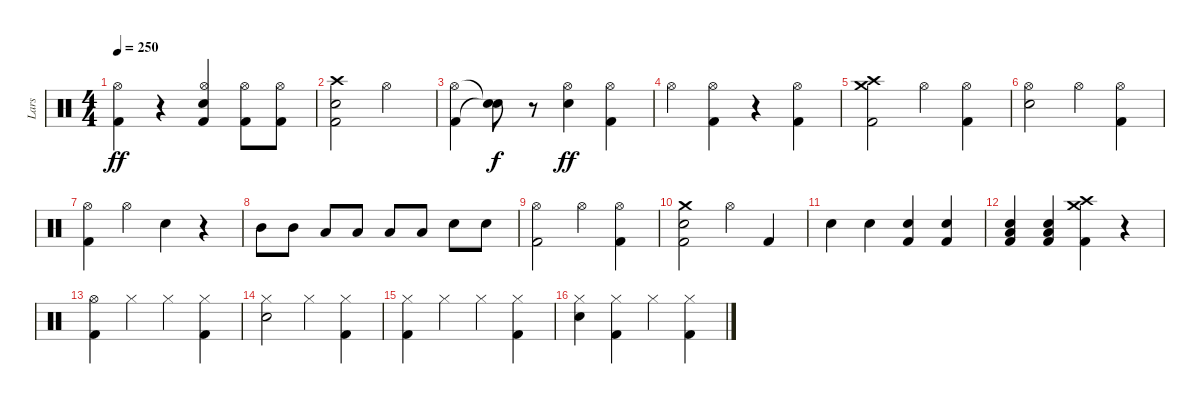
\track ("Lars" "Lars") {instrument percussion}
\staff {score}
\articulation defaults
\ts (4 4)
\tempo 250
\clef neutral
\ks c
("Kick (hit) 2" "Hi-Hat (open)").4{dy ff} r.4 ("Kick (hit) 2" "Hi-Hat (open)" "Snare (hit)").4 ("Kick (hit) 2" "Hi-Hat (open)").8 ("Kick (hit) 2" "Hi-Hat (open)").8 |
("Kick (hit) 2" "Snare (hit) 2" "Crash high (hit)").2 "Hi-Hat (open)".2 |
("Kick (hit) 2" "Hi-Hat (open)").4 ("Snare (hit)"{t} "Snare (hit)"{t}).8{dy f} r.8 ("Snare (hit) 2" "Hi-Hat (open)").4{dy ff} ("Kick (hit) 2" "Hi-Hat (open)").4 |
"Hi-Hat (open)".4 ("Kick (hit) 2" "Hi-Hat (open)").4 r.4 ("Kick (hit) 2" "Hi-Hat (open)").4 |
("Crash high (hit)" "Crash medium (hit)" "Kick (hit) 2").2 "Hi-Hat (open)".4 ("Kick (hit) 2" "Hi-Hat (open)").4 |
("Snare (hit) 2" "Hi-Hat (open)").2 "Hi-Hat (open)".4 ("Kick (hit) 2" "Hi-Hat (open)").4 |
("Kick (hit) 2" "Hi-Hat (open)").4 "Hi-Hat (open)".4 "Snare (hit) 2".4 r.4 |
"Mid Tom (hit)".8 "Mid Tom (hit)".8 "Low Tom (hit)".8 "Low Tom (hit)".8 "Low Floor Tom (hit)".8 "Low Floor Tom (hit)".8 "Snare (hit) 2".8 "Snare (hit) 2".8 |
("Kick (hit) 2" "Hi-Hat (open)").2 "Hi-Hat (open)".4 ("Kick (hit) 2" "Hi-Hat (open)").4 |
("Kick (hit) 2" "Snare (hit) 2" "Crash medium (hit)").2 "Hi-Hat (open)".4 "Kick (hit) 2".4 |
"Snare (hit) 2".4 "Snare (hit) 2".4 ("Kick (hit) 2" "Snare (hit) 2").4 ("Kick (hit) 2" "Snare (hit) 2").4 |
("Snare (hit) 2" "Kick (hit) 2" "Low Tom (hit)").4 ("Kick (hit) 2" "Snare (hit) 2" "Low Floor Tom (hit)").4 ("Crash medium (hit)" "Kick (hit) 2" "Crash high (hit)").4 r.4 |
("Hi-Hat (open)" "Kick (hit) 2").4 "Hi-Hat (closed)".4 "Hi-Hat (closed)".4 ("Kick (hit) 2" "Hi-Hat (closed)").4 |
("Snare (hit) 2" "Hi-Hat (closed)").2 "Hi-Hat (closed)".4 ("Kick (hit) 2" "Hi-Hat (closed)").4 |
("Kick (hit) 2" "Hi-Hat (closed)").4 "Hi-Hat (closed)".4 "Hi-Hat (closed)".4 ("Kick (hit) 2" "Hi-Hat (closed)").4 |
("Snare (hit) 2" "Hi-Hat (closed)").4 ("Kick (hit) 2" "Hi-Hat (closed)").4 "Hi-Hat (closed)".4 ("Kick (hit) 2" "Hi-Hat (closed)").4
